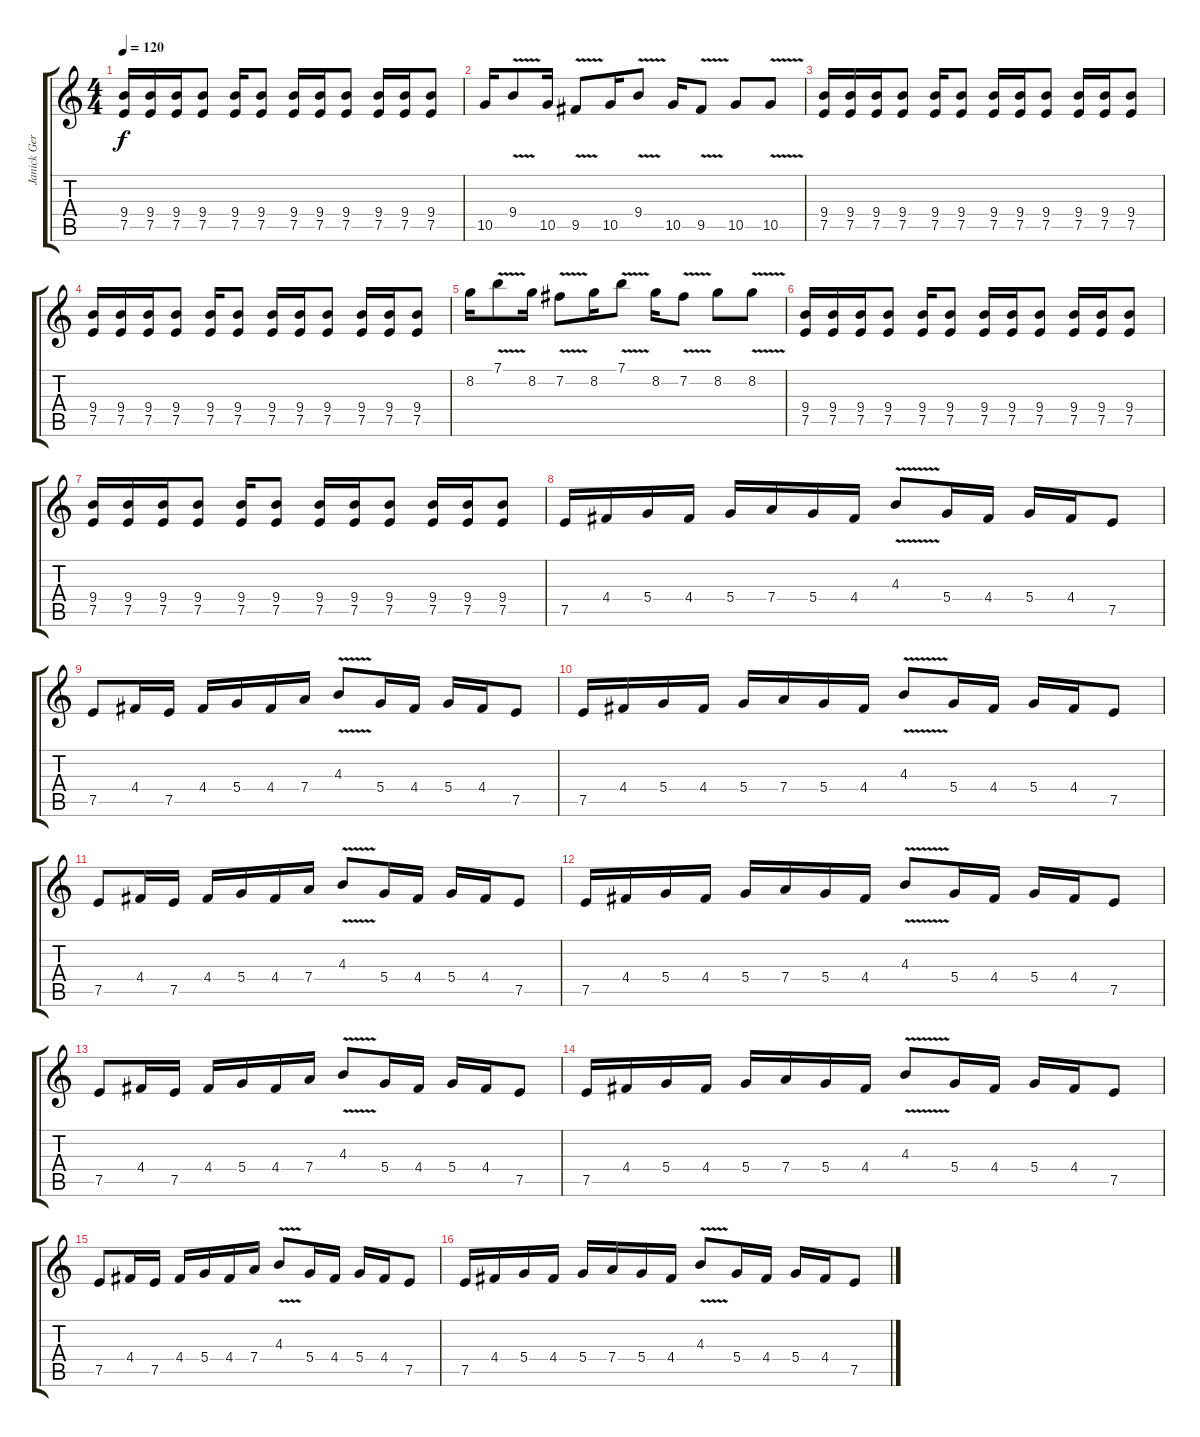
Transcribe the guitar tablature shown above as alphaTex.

\track ("Janick Gers" "Janick Ger") {instrument distortionguitar}
\staff {score tabs}
\tuning (E4 B3 G3 D3 A2 E2) {hide}
\ts (4 4)
\tempo 120
\clef g2
\ks c
(9.4 7.5).16{dy f} (9.4 7.5).16 (9.4 7.5).16 (9.4 7.5).8 (9.4 7.5).16 (9.4 7.5).8 (9.4 7.5).16 (9.4 7.5).16 (9.4 7.5).8 (9.4 7.5).16 (9.4 7.5).16 (9.4 7.5).8 |
10.5.16 9.4{v}.8 10.5.16 9.5{v}.8 10.5.16 9.4{v}.8 10.5.16 9.5{v}.8 10.5.8 10.5{v}.8 |
(9.4 7.5).16 (9.4 7.5).16 (9.4 7.5).16 (9.4 7.5).8 (9.4 7.5).16 (9.4 7.5).8 (9.4 7.5).16 (9.4 7.5).16 (9.4 7.5).8 (9.4 7.5).16 (9.4 7.5).16 (9.4 7.5).8 |
(9.4 7.5).16 (9.4 7.5).16 (9.4 7.5).16 (9.4 7.5).8 (9.4 7.5).16 (9.4 7.5).8 (9.4 7.5).16 (9.4 7.5).16 (9.4 7.5).8 (9.4 7.5).16 (9.4 7.5).16 (9.4 7.5).8 |
8.2.16 7.1{v}.8 8.2.16 7.2{v}.8 8.2.16 7.1{v}.8 8.2.16 7.2{v}.8 8.2.8 8.2{v}.8 |
(9.4 7.5).16 (9.4 7.5).16 (9.4 7.5).16 (9.4 7.5).8 (9.4 7.5).16 (9.4 7.5).8 (9.4 7.5).16 (9.4 7.5).16 (9.4 7.5).8 (9.4 7.5).16 (9.4 7.5).16 (9.4 7.5).8 |
(9.4 7.5).16 (9.4 7.5).16 (9.4 7.5).16 (9.4 7.5).8 (9.4 7.5).16 (9.4 7.5).8 (9.4 7.5).16 (9.4 7.5).16 (9.4 7.5).8 (9.4 7.5).16 (9.4 7.5).16 (9.4 7.5).8 |
7.5.16 4.4.16 5.4.16 4.4.16 5.4.16 7.4.16 5.4.16 4.4.16 4.3{v}.8 5.4.16 4.4.16 5.4.16 4.4.16 7.5.8 |
7.5.8 4.4.16 7.5.16 4.4.16 5.4.16 4.4.16 7.4.16 4.3{v}.8 5.4.16 4.4.16 5.4.16 4.4.16 7.5.8 |
7.5.16 4.4.16 5.4.16 4.4.16 5.4.16 7.4.16 5.4.16 4.4.16 4.3{v}.8 5.4.16 4.4.16 5.4.16 4.4.16 7.5.8 |
7.5.8 4.4.16 7.5.16 4.4.16 5.4.16 4.4.16 7.4.16 4.3{v}.8 5.4.16 4.4.16 5.4.16 4.4.16 7.5.8 |
7.5.16 4.4.16 5.4.16 4.4.16 5.4.16 7.4.16 5.4.16 4.4.16 4.3{v}.8 5.4.16 4.4.16 5.4.16 4.4.16 7.5.8 |
7.5.8 4.4.16 7.5.16 4.4.16 5.4.16 4.4.16 7.4.16 4.3{v}.8 5.4.16 4.4.16 5.4.16 4.4.16 7.5.8 |
7.5.16 4.4.16 5.4.16 4.4.16 5.4.16 7.4.16 5.4.16 4.4.16 4.3{v}.8 5.4.16 4.4.16 5.4.16 4.4.16 7.5.8 |
7.5.8 4.4.16 7.5.16 4.4.16 5.4.16 4.4.16 7.4.16 4.3{v}.8 5.4.16 4.4.16 5.4.16 4.4.16 7.5.8 |
7.5.16 4.4.16 5.4.16 4.4.16 5.4.16 7.4.16 5.4.16 4.4.16 4.3{v}.8 5.4.16 4.4.16 5.4.16 4.4.16 7.5.8
